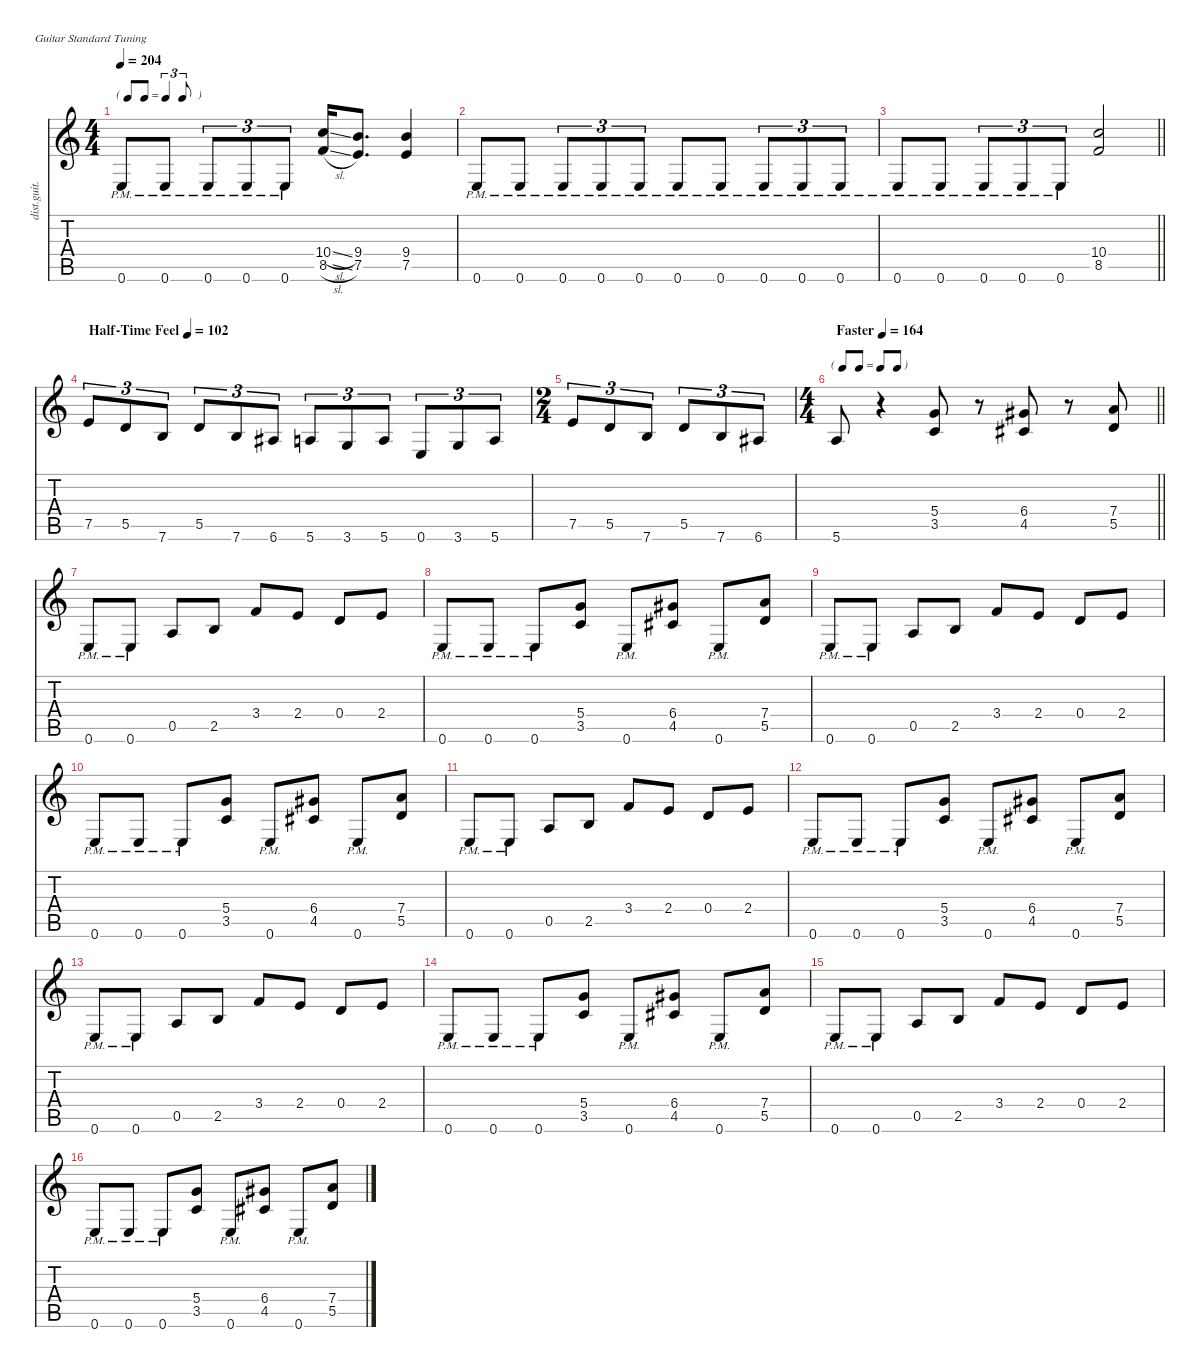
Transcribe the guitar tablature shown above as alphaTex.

\defaultSystemsLayout 4
\hideDynamics
\bracketExtendMode nobrackets
\otherSystemsTrackNameOrientation horizontal
\track ("Guitar 1" "dist.guit.") {defaultSystemsLayout 4 mute instrument distortionguitar}
\staff {score tabs}
\tuning (E4 B3 G3 D3 A2 E2)
\ts (4 4)
\tf triplet8th
\tempo 204
\clef g2
\ks aminor
0.6{pm}.8{dy f beam Up} 0.6{pm}.8{beam Up} 0.6{pm}.8{tu (3 2) beam Up} 0.6{pm}.8{tu (3 2) beam Up} 0.6{pm}.8{tu (3 2) beam Up} (10.4{sl} 8.5{sl}).16{beam Up} (9.4 7.5).8{d beam Up} (9.4 7.5).4{beam Up} |
0.6{pm}.8{beam Up} 0.6{pm}.8{beam Up} 0.6{pm}.8{tu (3 2) beam Up} 0.6{pm}.8{tu (3 2) beam Up} 0.6{pm}.8{tu (3 2) beam Up} 0.6{pm}.8{beam Up} 0.6{pm}.8{beam Up} 0.6{pm}.8{tu (3 2) beam Up} 0.6{pm}.8{tu (3 2) beam Up} 0.6{pm}.8{tu (3 2) beam Up} |
\barLineRight lightlight
0.6{pm}.8{beam Up} 0.6{pm}.8{beam Up} 0.6{pm}.8{tu (3 2) beam Up} 0.6{pm}.8{tu (3 2) beam Up} 0.6{pm}.8{tu (3 2) beam Up} (10.4 8.5).2{beam Up} |
\tempo (102 "Half-Time Feel")
7.5.8{tu (3 2) beam Up} 5.5.8{tu (3 2) beam Up} 7.6.8{tu (3 2) beam Up} 5.5.8{tu (3 2) beam Up} 7.6.8{tu (3 2) beam Up} 6.6{acc #}.8{tu (3 2) beam Up} 5.6.8{tu (3 2) beam Up} 3.6.8{tu (3 2) beam Up} 5.6.8{tu (3 2) beam Up} 0.6.8{tu (3 2) beam Up} 3.6.8{tu (3 2) beam Up} 5.6.8{tu (3 2) beam Up} |
\ts (2 4)
\beaming (8 2 2)
7.5.8{tu (3 2) beam Up} 5.5.8{tu (3 2) beam Up} 7.6.8{tu (3 2) beam Up} 5.5.8{tu (3 2) beam Up} 7.6.8{tu (3 2) beam Up} 6.6{acc #}.8{tu (3 2) beam Up} |
\ts (4 4)
\beaming (8 2 2 2 2)
\tf none
\tempo (164 "Faster")
\barLineRight lightlight
5.6.8{beam Up} r.4{beam Up} (5.4 3.5).8{beam Up} r.8{beam Up} (6.4{acc #} 4.5{acc #}).8{beam Up} r.8{beam Up} (7.4 5.5).8{beam Up} |
0.6{pm}.8{beam Up} 0.6{pm}.8{beam Up} 0.5.8{beam Up} 2.5.8{beam Up} 3.4.8{beam Up} 2.4.8{beam Up} 0.4.8{beam Up} 2.4.8{beam Up} |
0.6{pm}.8{beam Up} 0.6{pm}.8{beam Up} 0.6{pm}.8{beam Up} (5.4 3.5).8{beam Up} 0.6{pm}.8{beam Up} (6.4{acc #} 4.5{acc #}).8{beam Up} 0.6{pm}.8{beam Up} (7.4 5.5).8{beam Up} |
0.6{pm}.8{beam Up} 0.6{pm}.8{beam Up} 0.5.8{beam Up} 2.5.8{beam Up} 3.4.8{beam Up} 2.4.8{beam Up} 0.4.8{beam Up} 2.4.8{beam Up} |
0.6{pm}.8{beam Up} 0.6{pm}.8{beam Up} 0.6{pm}.8{beam Up} (5.4 3.5).8{beam Up} 0.6{pm}.8{beam Up} (6.4{acc #} 4.5{acc #}).8{beam Up} 0.6{pm}.8{beam Up} (7.4 5.5).8{beam Up} |
0.6{pm}.8{beam Up} 0.6{pm}.8{beam Up} 0.5.8{beam Up} 2.5.8{beam Up} 3.4.8{beam Up} 2.4.8{beam Up} 0.4.8{beam Up} 2.4.8{beam Up} |
0.6{pm}.8{beam Up} 0.6{pm}.8{beam Up} 0.6{pm}.8{beam Up} (5.4 3.5).8{beam Up} 0.6{pm}.8{beam Up} (6.4{acc #} 4.5{acc #}).8{beam Up} 0.6{pm}.8{beam Up} (7.4 5.5).8{beam Up} |
0.6{pm}.8{beam Up} 0.6{pm}.8{beam Up} 0.5.8{beam Up} 2.5.8{beam Up} 3.4.8{beam Up} 2.4.8{beam Up} 0.4.8{beam Up} 2.4.8{beam Up} |
0.6{pm}.8{beam Up} 0.6{pm}.8{beam Up} 0.6{pm}.8{beam Up} (5.4 3.5).8{beam Up} 0.6{pm}.8{beam Up} (6.4{acc #} 4.5{acc #}).8{beam Up} 0.6{pm}.8{beam Up} (7.4 5.5).8{beam Up} |
0.6{pm}.8{beam Up} 0.6{pm}.8{beam Up} 0.5.8{beam Up} 2.5.8{beam Up} 3.4.8{beam Up} 2.4.8{beam Up} 0.4.8{beam Up} 2.4.8{beam Up} |
0.6{pm}.8{beam Up} 0.6{pm}.8{beam Up} 0.6{pm}.8{beam Up} (5.4 3.5).8{beam Up} 0.6{pm}.8{beam Up} (6.4{acc #} 4.5{acc #}).8{beam Up} 0.6{pm}.8{beam Up} (7.4 5.5).8{beam Up}
